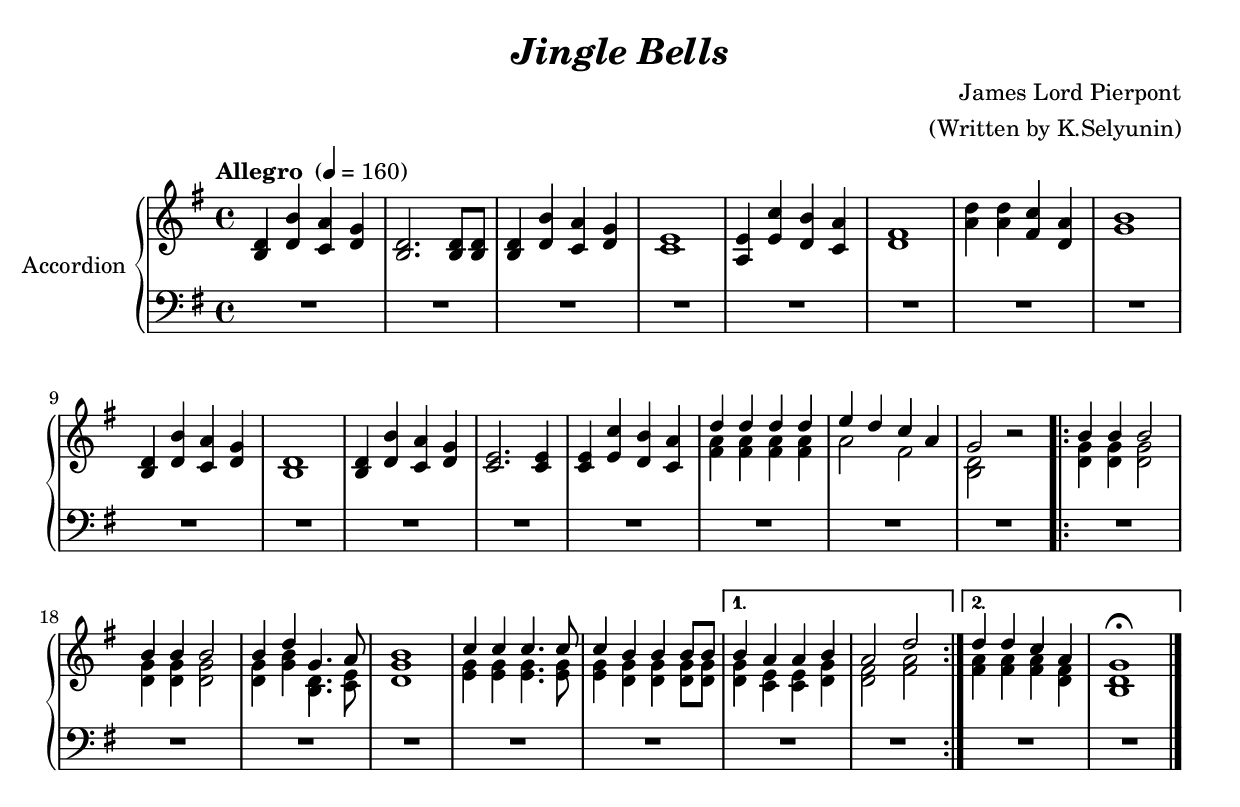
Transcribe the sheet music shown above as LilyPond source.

\version "2.18.2"
\include "deutsch.ly"

#(set-global-staff-size 20.0)

\header {
  title     = \markup \bold \italic "Jingle Bells"
  composer  = "James Lord Pierpont"
  arranger  = "(Written by K.Selyunin)"
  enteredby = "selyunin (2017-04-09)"
  piece     = ""
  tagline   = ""  % removed 
}

voiceconsts = {
  \key g \major
  \time 4/4
%  \numericTimeSignature
  \compressFullBarRests
  % Set default beaming for all staves
%  \set Timing.beamExceptions = #'()
%  \set Timing.baseMoment     = #(ly:make-moment 1 4)
%  \set Timing.beatStructure  = #'(1 1 1)
  \tempo "Allegro " 4=160 % 
}

music_right_hand_upper_voice = \relative c' {
  \voiceconsts
  \clef "treble"

  % 1
  d4 h' a g |
  d2. d8 d |
  d4 h' a g |
  e1|
  e4 c' h a |
  fis1|
  d'4 d c a |

  % 8
  h1|
  d,4 h' a g |
  d1 |
  d4 h' a g |
  e2. e4|
  e4 c' h a |
  d d d d |
  
  % 16
  e d c a |
  g2 r2 |
  \repeat volta 2 {
  h4 h h2 |
  h4 h h2 |
  h4 d g,4. a8 |
  h1 |
  c4 c c4. c8 |

  % 24
  c4 h h h8 h |}
  \alternative {
  {
  h4 a a h |
  a2 d | }
  { 
  d4 d c a  |
  g1\fermata \bar "|." }
  }

}

music_right_hand_lower_voice = \relative c' {
  \voiceconsts
  \clef "treble"

  % 1
  h4 d c d |
  h2. h8 h |
  h4 d c d |
  c1|
  a4 e' d c |
  d1|
  a'4 a fis d |

  % 8
  g1|
  h,4 d c d |
  h1 |
  h4 d c d |
  c2. c4|
  c4 e d c |
  <a' fis> <a fis> <a fis> <a fis> |

  % 16
  a2 fis |
  <d h>2 r2 |
  \repeat volta 2 {
  <d g>4 <d g> <d g>2 |
  <d g>4 <d g> <d g>2 |
  <d g>4 <g h> <h, d>4. <c e>8 |
  <d g>1 |
  <e g>4 <e g> <e g>4. <e g>8 |

  % 24
  <e g>4 <d g> <d g> <d g>8 <d g> |}
  \alternative {
  {
	<d g> 4 <c e> <c e> <d g>  |
	<d fis>2 <fis a> | }
  { 
	<fis a>4 <fis a> <fis a> <d fis>  |
	<h d>1 \bar "|." }
  }

}

music_left_hand = \relative c' {
  \voiceconsts
  \clef "bass"

  R1*26

  %h e, h' c h e, h' d
  %c a h cis d e f g
  %f e d cis d4 d,~
  %d c!8 h c4 d
  %e d e e,
  %a1\fermata \bar "|."
}


music =   
	  \new PianoStaff = "accordion" <<
		\set PianoStaff.instrumentName = #"Accordion "
		\new Staff = "right_hand" { 
      \partcombine 
		  \music_right_hand_upper_voice 
		  \music_right_hand_lower_voice 
		}
		\new Staff = "left_hand" { 
		  \music_left_hand
		}
	  >>

\book {
%%%%%%%%%%%%%%%%%%%%%%%%%%%%%%%%%%%%%%%%%
%%% Generating sheet music
%%%%%%%%%%%%%%%%%%%%%%%%%%%%%%%%%%%%%%%%%
  \score {
    \music
    \layout {}
  }

%%%%%%%%%%%%%%%%%%%%%%%%%%%%%%%%%%%%%%%%%
%%% Generating midi file
%%%%%%%%%%%%%%%%%%%%%%%%%%%%%%%%%%%%%%%%%
  \score {
  <<
	\new Staff <<
	  \new Voice  \with {midiInstrument = #"accordion"} \unfoldRepeats \music_right_hand_upper_voice
	  \new Voice  \with {midiInstrument = #"accordion"} \unfoldRepeats \music_right_hand_lower_voice
	  \new Voice  \with {midiInstrument = #"clav" } \unfoldRepeats \music_left_hand
	>>
  >>
	\midi {
	  \context {
		\Staff
		\remove "Staff_performer"
	  }
	  \context {
		\Voice
		\consists "Staff_performer"
	  }
	}
  }
}
